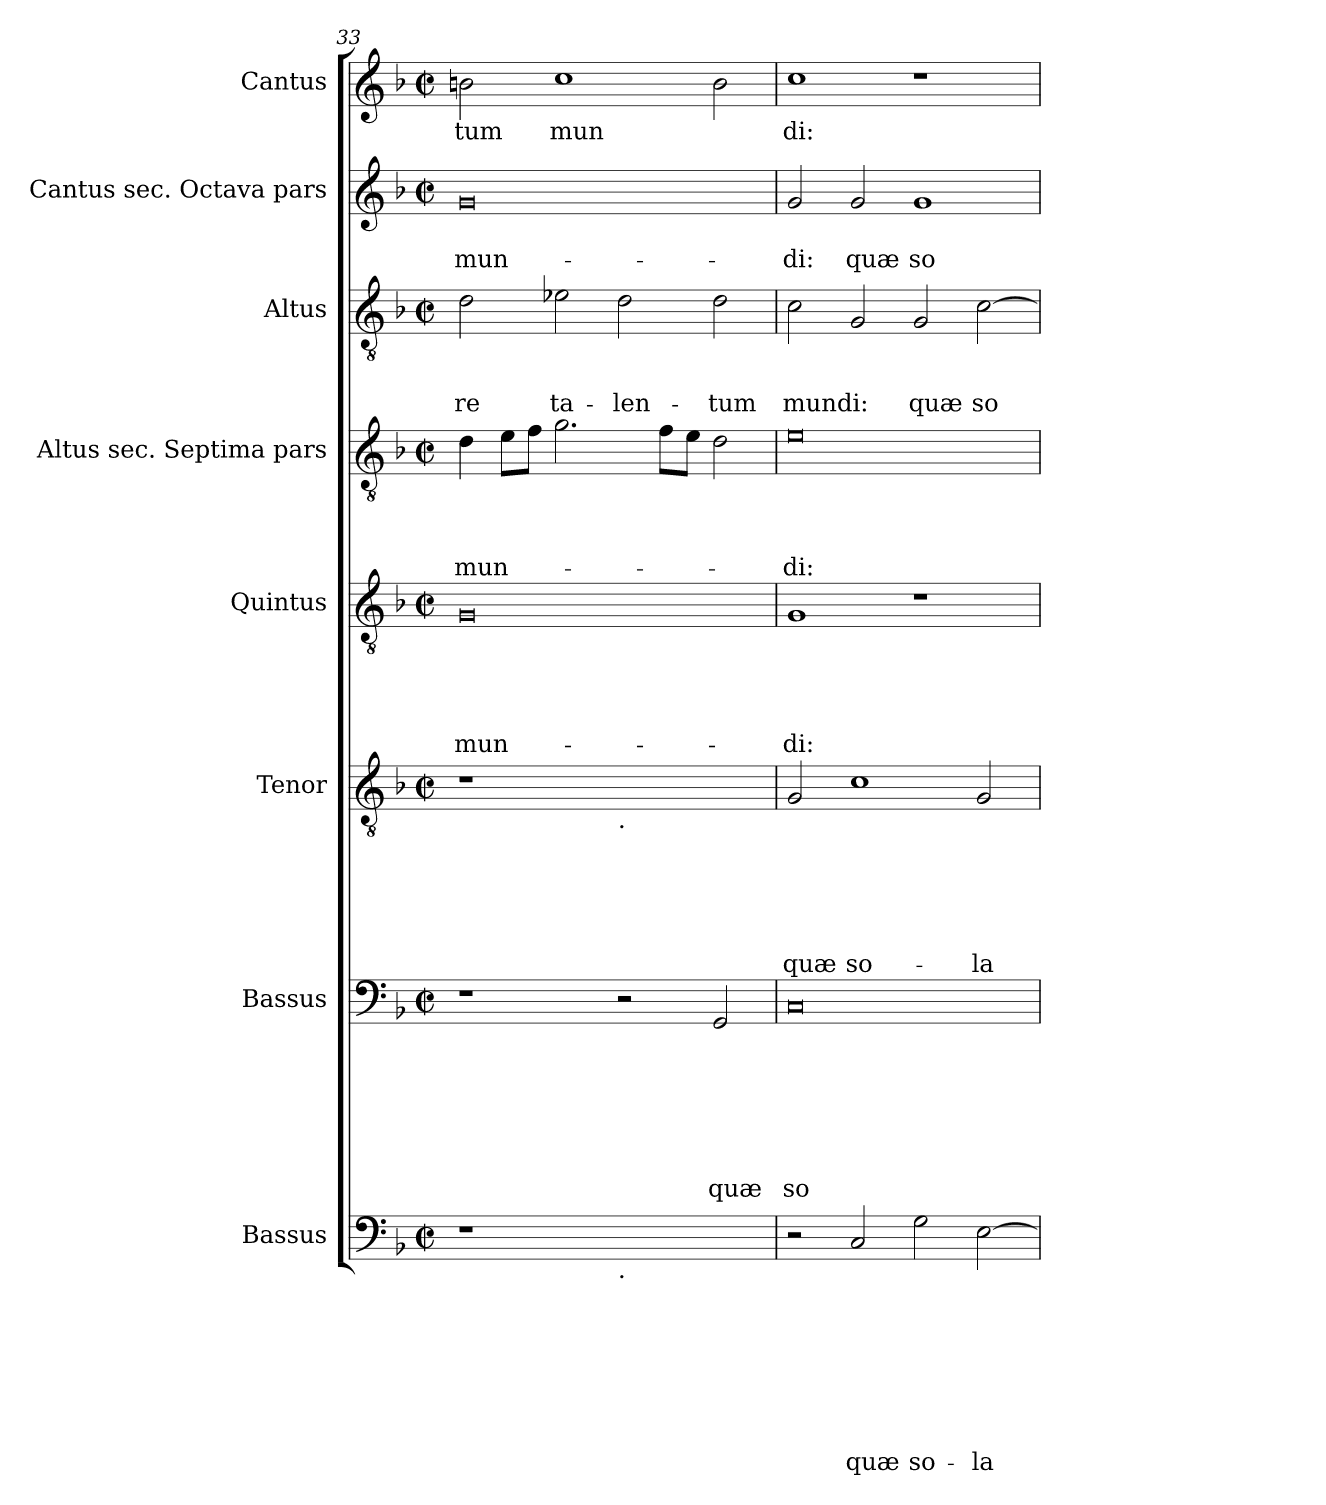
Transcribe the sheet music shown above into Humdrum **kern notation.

**kern	**text	**text	**text	**text	**text	**text	**text	**text	**kern	**text	**text	**text	**text	**text	**text	**text	**kern	**text	**text	**text	**text	**text	**text	**kern	**text	**text	**text	**text	**text	**kern	**text	**text	**text	**text	**kern	**text	**text	**text	**kern	**text	**text	**kern	**text
*part8	*part8	*part8	*part8	*part8	*part8	*part8	*part8	*part8	*part7	*part7	*part7	*part7	*part7	*part7	*part7	*part7	*part6	*part6	*part6	*part6	*part6	*part6	*part6	*part5	*part5	*part5	*part5	*part5	*part5	*part4	*part4	*part4	*part4	*part4	*part3	*part3	*part3	*part3	*part2	*part2	*part2	*part1	*part1
*staff8	*staff8	*staff8	*staff8	*staff8	*staff8	*staff8	*staff8	*staff8	*staff7	*staff7	*staff7	*staff7	*staff7	*staff7	*staff7	*staff7	*staff6	*staff6	*staff6	*staff6	*staff6	*staff6	*staff6	*staff5	*staff5	*staff5	*staff5	*staff5	*staff5	*staff4	*staff4	*staff4	*staff4	*staff4	*staff3	*staff3	*staff3	*staff3	*staff2	*staff2	*staff2	*staff1	*staff1
*I"Bassus	*	*	*	*	*	*	*	*	*I"Bassus	*	*	*	*	*	*	*	*I"Tenor	*	*	*	*	*	*	*I"Quintus	*	*	*	*	*	*I"Altus sec. Septima pars	*	*	*	*	*I"Altus	*	*	*	*I"Cantus sec. Octava pars	*	*	*I"Cantus	*
*	*	*	*	*	*	*	*	*	*I'Bassus	*	*	*	*	*	*	*	*I'Tenor	*	*	*	*	*	*	*I'Quintus	*	*	*	*	*	*	*	*	*	*	*I'Altus	*	*	*	*	*	*	*I'Cantus	*
*clefF4	*	*	*	*	*	*	*	*	*clefF4	*	*	*	*	*	*	*	*clefGv2	*	*	*	*	*	*	*clefGv2	*	*	*	*	*	*clefGv2	*	*	*	*	*clefGv2	*	*	*	*clefG2	*	*	*clefG2	*
*k[b-]	*	*	*	*	*	*	*	*	*k[b-]	*	*	*	*	*	*	*	*k[b-]	*	*	*	*	*	*	*k[b-]	*	*	*	*	*	*k[b-]	*	*	*	*	*k[b-]	*	*	*	*k[b-]	*	*	*k[b-]	*
*F:	*	*	*	*	*	*	*	*	*F:	*	*	*	*	*	*	*	*F:	*	*	*	*	*	*	*F:	*	*	*	*	*	*F:	*	*	*	*	*F:	*	*	*	*F:	*	*	*F:	*
*M2/2	*	*	*	*	*	*	*	*	*M2/2	*	*	*	*	*	*	*	*M2/2	*	*	*	*	*	*	*M2/2	*	*	*	*	*	*M2/2	*	*	*	*	*M2/2	*	*	*	*M2/2	*	*	*M2/2	*
*met(c|)	*	*	*	*	*	*	*	*	*met(c|)	*	*	*	*	*	*	*	*met(c|)	*	*	*	*	*	*	*met(c|)	*	*	*	*	*	*met(c|)	*	*	*	*	*met(c|)	*	*	*	*met(c|)	*	*	*met(c|)	*
=33	=33	=33	=33	=33	=33	=33	=33	=33	=33	=33	=33	=33	=33	=33	=33	=33	=33	=33	=33	=33	=33	=33	=33	=33	=33	=33	=33	=33	=33	=33	=33	=33	=33	=33	=33	=33	=33	=33	=33	=33	=33	=33	=33
!	!	!	!	!	!	!	!	!	!	!	!	!	!	!	!	!	!	!	!	!	!	!	!	!	!	!	!	!	!LO:LY:b	!	!	!	!	!LO:LY:b	!	!	!	!LO:LY:b	!	!	!LO:LY:b	!	!LO:LY:b
1r	.	.	.	.	.	.	.	.	1r	.	.	.	.	.	.	.	1r	.	.	.	.	.	.	0G	.	.	.	.	mun-	4d\	.	.	.	mun-	2d\	.	.	-re	0g	.	mun-	2bn\	tum
.	.	.	.	.	.	.	.	.	.	.	.	.	.	.	.	.	.	.	.	.	.	.	.	.	.	.	.	.	.	8e\L	.	.	.	.	.	.	.	.	.	.	.	.	.
.	.	.	.	.	.	.	.	.	.	.	.	.	.	.	.	.	.	.	.	.	.	.	.	.	.	.	.	.	.	8f\J	.	.	.	.	.	.	.	.	.	.	.	.	.
!	!	!	!	!	!	!	!	!	!	!	!	!	!	!	!	!	!	!	!	!	!	!	!	!	!	!	!	!	!	!	!	!	!	!	!	!	!	!LO:LY:b	!	!	!	!	!LO:LY:b
.	.	.	.	.	.	.	.	.	.	.	.	.	.	.	.	.	.	.	.	.	.	.	.	.	.	.	.	.	.	(>2.g\	.	.	.	.	2e-X\	.	.	ta-	.	.	.	1cc	mun
!	!	!	!	!	!	!	!	!	!	!	!	!	!	!	!	!	!LO:TX:b:t=.	!	!	!	!	!	!	!	!	!	!	!	!	!	!	!	!	!	!	!	!	!	!	!	!	!	!
!LO:TX:b:t=.	!	!	!	!	!	!	!	!	!	!	!	!	!	!	!	!	!	!	!	!	!	!	!	!	!	!	!	!	!	!	!	!	!	!	!	!	!	!	!	!	!	!	!
!	!	!	!	!	!	!	!	!	!	!	!	!	!	!	!	!	!	!	!	!	!	!	!	!	!	!	!	!	!	!	!	!	!	!	!	!	!	!LO:LY:b	!	!	!	!	!
1ryy	.	.	.	.	.	.	.	.	2r	.	.	.	.	.	.	.	1ryy	.	.	.	.	.	.	.	.	.	.	.	.	.	.	.	.	.	2d\	.	.	-len-	.	.	.	.	.
.	.	.	.	.	.	.	.	.	.	.	.	.	.	.	.	.	.	.	.	.	.	.	.	.	.	.	.	.	.	8f\L	.	.	.	.	.	.	.	.	.	.	.	.	.
.	.	.	.	.	.	.	.	.	.	.	.	.	.	.	.	.	.	.	.	.	.	.	.	.	.	.	.	.	.	8e\J	.	.	.	.	.	.	.	.	.	.	.	.	.
!	!	!	!	!	!	!	!	!	!	!	!	!	!	!	!	!LO:LY:b	!	!	!	!	!	!	!	!	!	!	!	!	!	!	!	!	!	!	!	!	!	!LO:LY:b	!	!	!	!	!
.	.	.	.	.	.	.	.	.	2GG/	.	.	.	.	.	.	quæ	.	.	.	.	.	.	.	.	.	.	.	.	.	2d\	.	.	.	.	2d\	.	.	-tum	.	.	.	2b\	.
!!LO:LB:g=z
=34	=34	=34	=34	=34	=34	=34	=34	=34	=34	=34	=34	=34	=34	=34	=34	=34	=34	=34	=34	=34	=34	=34	=34	=34	=34	=34	=34	=34	=34	=34	=34	=34	=34	=34	=34	=34	=34	=34	=34	=34	=34	=34	=34
!	!	!	!	!	!	!	!	!	!	!	!	!	!	!	!	!LO:LY:b	!	!	!	!	!	!	!LO:LY:b	!	!	!	!	!	!LO:LY:b	!	!	!	!	!LO:LY:b	!	!	!	!LO:LY:b	!	!	!LO:LY:b	!	!LO:LY:b
2r	.	.	.	.	.	.	.	.	0C	.	.	.	.	.	.	so-	2G/	.	.	.	.	.	quæ	1G	.	.	.	.	-di:	0e	.	.	.	-di:	2c\	.	.	mundi:	2g/	.	-di:	1cc	di:
!	!	!	!	!	!	!	!	!LO:LY:b	!	!	!	!	!	!	!	!	!	!	!	!	!	!	!LO:LY:b	!	!	!	!	!	!	!	!	!	!	!	!	!	!	!	!	!	!LO:LY:b	!	!
2C/	.	.	.	.	.	.	.	quæ	.	.	.	.	.	.	.	.	1c	.	.	.	.	.	so-	.	.	.	.	.	.	.	.	.	.	.	2G/	.	.	.	2g/	.	quæ	.	.
!	!	!	!	!	!	!	!	!LO:LY:b	!	!	!	!	!	!	!	!	!	!	!	!	!	!	!	!	!	!	!	!	!	!	!	!	!	!	!	!	!	!LO:LY:b	!	!	!LO:LY:b	!	!
2G\	.	.	.	.	.	.	.	so-	.	.	.	.	.	.	.	.	.	.	.	.	.	.	.	1r	.	.	.	.	.	.	.	.	.	.	2G/	.	.	quæ	1g	.	so	1r	.
!	!	!	!	!	!	!	!	!LO:LY:b	!	!	!	!	!	!	!	!	!	!	!	!	!	!	!LO:LY:b	!	!	!	!	!	!	!	!	!	!	!	!	!	!	!LO:LY:b	!	!	!	!	!
[>2E\	.	.	.	.	.	.	.	-la	.	.	.	.	.	.	.	.	2G/	.	.	.	.	.	-la	.	.	.	.	.	.	.	.	.	.	.	[>2c\	.	.	so	.	.	.	.	.
=	=	=	=	=	=	=	=	=	=	=	=	=	=	=	=	=	=	=	=	=	=	=	=	=	=	=	=	=	=	=	=	=	=	=	=	=	=	=	=	=	=	=	=
*-	*-	*-	*-	*-	*-	*-	*-	*-	*-	*-	*-	*-	*-	*-	*-	*-	*-	*-	*-	*-	*-	*-	*-	*-	*-	*-	*-	*-	*-	*-	*-	*-	*-	*-	*-	*-	*-	*-	*-	*-	*-	*-	*-
